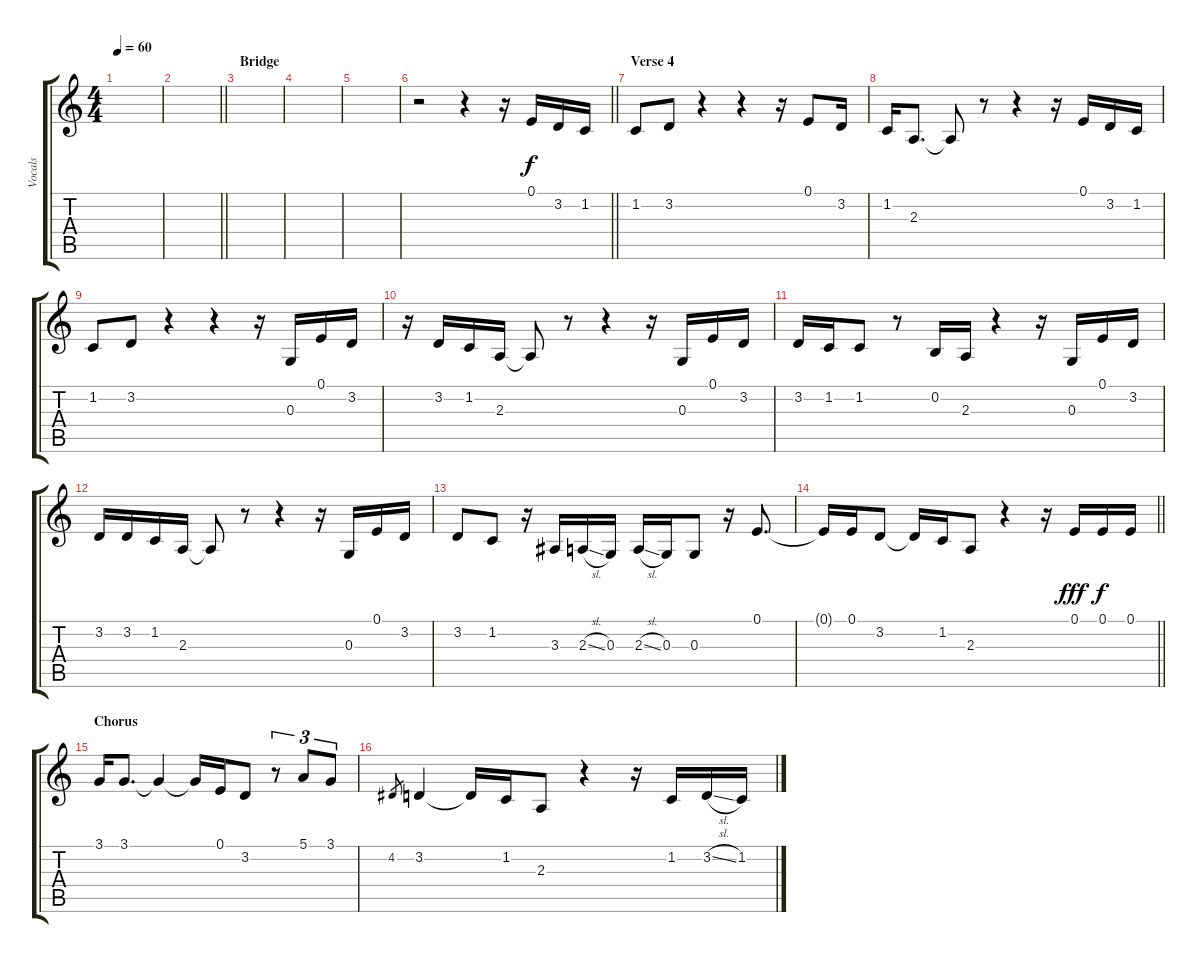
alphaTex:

\track ("Vocals" "Vocals") {instrument lead6voice}
\staff {score tabs}
\tuning (E4 B3 G3 D3 A2 E2) {hide}
\ts (4 4)
\tempo 60
\clef g2
\ks c
|
\barLineRight lightlight
|
\section ("" "Bridge")
|
|
|
\barLineRight lightlight
r.2 r.4 r.16 0.1.16 3.2.16 1.2.16 |
\section ("" "Verse 4")
1.2.8 3.2.8 r.4 r.4 r.16 0.1.8 3.2.16 |
1.2.16 2.3.8{d} 2.3{t}.8 r.8 r.4 r.16 0.1.16 3.2.16 1.2.16 |
1.2.8 3.2.8 r.4 r.4 r.16 0.3.16 0.1.16 3.2.16 |
r.16 3.2.16 1.2.16 2.3.16 2.3{t}.8 r.8 r.4 r.16 0.3.16 0.1.16 3.2.16 |
3.2.16 1.2.16 1.2.8 r.8 0.2.16 2.3.16 r.4 r.16 0.3.16 0.1.16 3.2.16 |
3.2.16 3.2.16 1.2.16 2.3.16 2.3{t}.8 r.8 r.4 r.16 0.3.16 0.1.16 3.2.16 |
3.2.8 1.2.8 r.16 3.3.16 2.3{sl}.16 0.3.16 2.3{sl}.16 0.3.16 0.3.8 r.16 0.1.8{d} |
\barLineRight lightlight
0.1{t}.16 0.1.16 3.2.8 3.2{t}.16 1.2.16 2.3.8 r.4 r.16 0.1.16{dy fff} 0.1.16{dy f} 0.1.16 |
\section ("" "Chorus")
3.1.16 3.1.8{d} 3.1{t}.4 3.1{t}.16 0.1.16 3.2.8 r.8{tu (3 2)} 5.1.8{tu (3 2)} 3.1.8{tu (3 2)} |
4.2.8{gr} 3.2.4 3.2{t}.16 1.2.16 2.3.8 r.4 r.16 1.2.16 3.2{sl}.16 1.2.16
